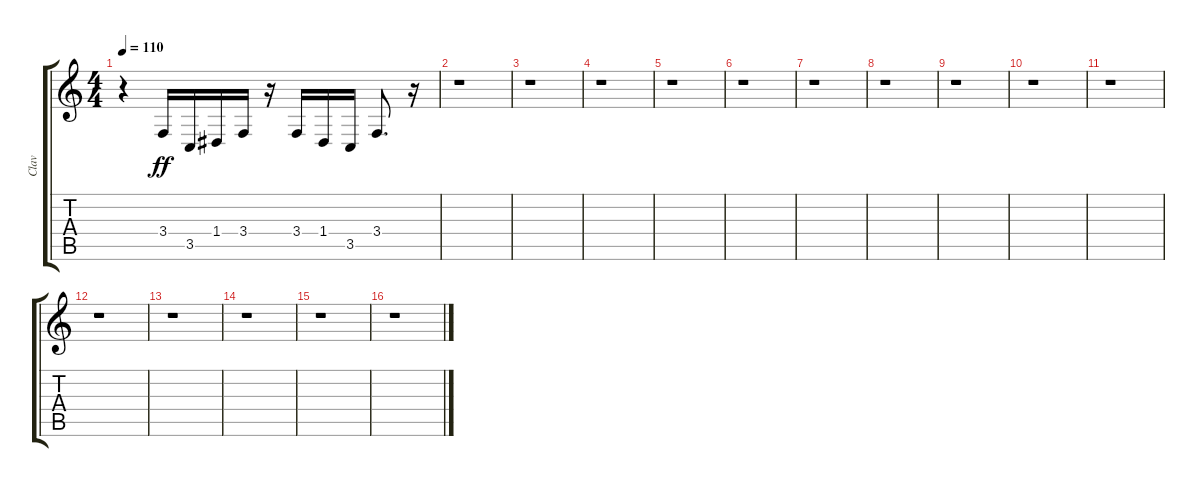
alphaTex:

\track ("Clav" "Clav") {instrument clavinet}
\staff {score tabs}
\tuning (E4 B3 G3 D3 A2 E2) {hide}
\ts (4 4)
\tempo 110
\clef g2
\ks c
r.4{dy ff} 3.4.16 3.5.16 1.4.16 3.4.16 r.16 3.4.16 1.4.16 3.5.16 3.4.8{d} r.16 |
r.1 |
r.1 |
r.1 |
r.1 |
r.1 |
r.1 |
r.1 |
r.1 |
r.1 |
r.1 |
r.1 |
r.1 |
r.1 |
r.1 |
r.1
